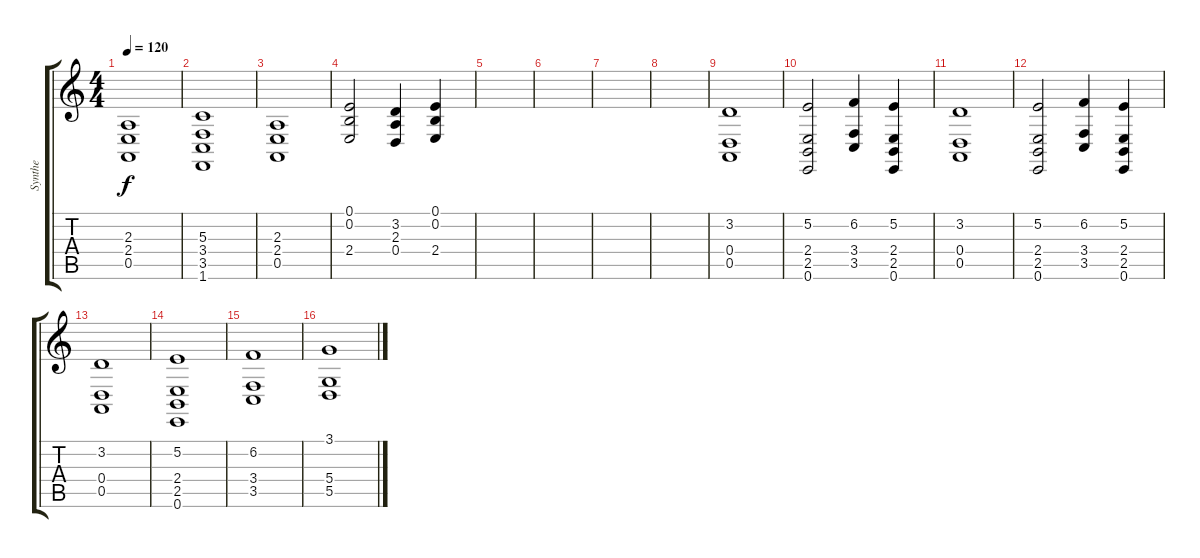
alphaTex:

\track ("Synthe" "Synthe") {instrument stringensemble2}
\staff {score tabs}
\tuning (E4 B3 G3 D3 A2 E2) {hide}
\ts (4 4)
\tempo 120
\clef g2
\ks c
(2.3 2.4 0.5).1{dy f} |
(5.3 3.4 3.5 1.6).1 |
(2.3 2.4 0.5).1 |
(0.1 0.2 2.4).2 (3.2 2.3 0.4).4 (0.1 0.2 2.4).4 |
|
|
|
|
(3.2 0.4 0.5).1 |
(5.2 2.4 2.5 0.6).2 (6.2 3.4 3.5).4 (5.2 2.4 2.5 0.6).4 |
(3.2 0.4 0.5).1 |
(5.2 2.4 2.5 0.6).2 (6.2 3.4 3.5).4 (5.2 2.4 2.5 0.6).4 |
(3.2 0.4 0.5).1 |
(5.2 2.4 2.5 0.6).1 |
(6.2 3.4 3.5).1 |
(3.1 5.4 5.5).1
